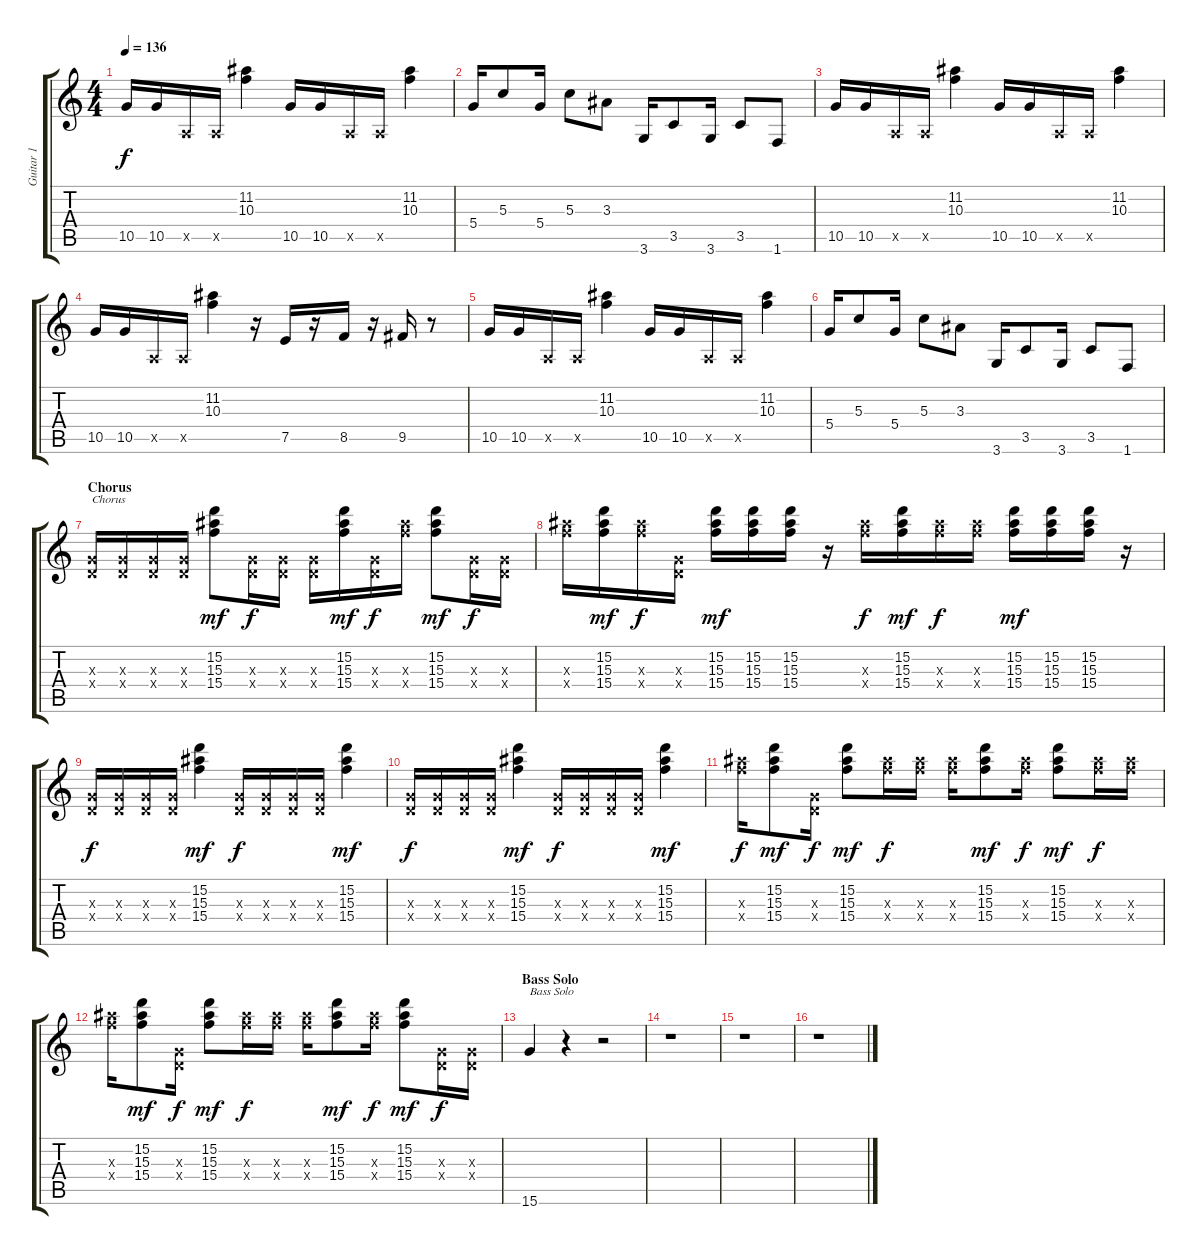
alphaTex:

\track ("Guitar 1" "Guitar 1") {instrument distortionguitar}
\staff {score tabs}
\tuning (E4 B3 G3 D3 A2 E2) {hide}
\ts (4 4)
\tempo 136
\clef g2
\ks c
10.5.16{dy f} 10.5.16 0.5{x}.16 0.5{x}.16 (11.2 10.3).4 10.5.16 10.5.16 0.5{x}.16 0.5{x}.16 (11.2 10.3).4 |
5.4.16 5.3.8 5.4.16 5.3.8 3.3.8 3.6.16 3.5.8 3.6.16 3.5.8 1.6.8 |
10.5.16 10.5.16 0.5{x}.16 0.5{x}.16 (11.2 10.3).4 10.5.16 10.5.16 0.5{x}.16 0.5{x}.16 (11.2 10.3).4 |
10.5.16 10.5.16 0.5{x}.16 0.5{x}.16 (11.2 10.3).4 r.16 7.5.16 r.16 8.5.16 r.16 9.5.16 r.8 |
10.5.16 10.5.16 0.5{x}.16 0.5{x}.16 (11.2 10.3).4 10.5.16 10.5.16 0.5{x}.16 0.5{x}.16 (11.2 10.3).4 |
5.4.16 5.3.8 5.4.16 5.3.8 3.3.8 3.6.16 3.5.8 3.6.16 3.5.8 1.6.8 |
\section ("" "Chorus ")
(0.3{x} 0.4{x}).16{txt "Chorus"} (0.3{x} 0.4{x}).16 (0.3{x} 0.4{x}).16 (0.3{x} 0.4{x}).16 (15.2 15.3 15.4).8{dy mf} (0.3{x} 0.4{x}).16{dy f} (0.3{x} 0.4{x}).16 (0.3{x} 0.4{x}).16 (15.2 15.3 15.4).16{dy mf} (0.3{x} 0.4{x}).16{dy f} (15.3{x} 15.4{x}).16 (15.2 15.3 15.4).8{dy mf} (0.3{x} 0.4{x}).16{dy f} (0.3{x} 0.4{x}).16 |
(15.3{x} 15.4{x}).16 (15.2 15.3 15.4).16{dy mf} (15.3{x} 15.4{x}).16{dy f} (0.3{x} 0.4{x}).16 (15.2 15.3 15.4).16{dy mf} (15.2 15.3 15.4).16 (15.2 15.3 15.4).16 r.16 (15.3{x} 15.4{x}).16{dy f} (15.2 15.3 15.4).16{dy mf} (15.3{x} 15.4{x}).16{dy f} (15.3{x} 15.4{x}).16 (15.2 15.3 15.4).16{dy mf} (15.2 15.3 15.4).16 (15.2 15.3 15.4).16 r.16 |
(0.3{x} 0.4{x}).16{dy f} (0.3{x} 0.4{x}).16 (0.3{x} 0.4{x}).16 (0.3{x} 0.4{x}).16 (15.2 15.3 15.4).4{dy mf} (0.3{x} 0.4{x}).16{dy f} (0.3{x} 0.4{x}).16 (0.3{x} 0.4{x}).16 (0.3{x} 0.4{x}).16 (15.2 15.3 15.4).4{dy mf} |
(0.3{x} 0.4{x}).16{dy f} (0.3{x} 0.4{x}).16 (0.3{x} 0.4{x}).16 (0.3{x} 0.4{x}).16 (15.2 15.3 15.4).4{dy mf} (0.3{x} 0.4{x}).16{dy f} (0.3{x} 0.4{x}).16 (0.3{x} 0.4{x}).16 (0.3{x} 0.4{x}).16 (15.2 15.3 15.4).4{dy mf} |
(15.3{x} 15.4{x}).16{dy f} (15.2 15.3 15.4).8{dy mf} (0.3{x} 0.4{x}).16{dy f} (15.2 15.3 15.4).8{dy mf} (15.3{x} 15.4{x}).16{dy f} (15.3{x} 15.4{x}).16 (15.3{x} 15.4{x}).16 (15.2 15.3 15.4).8{dy mf} (15.3{x} 15.4{x}).16{dy f} (15.2 15.3 15.4).8{dy mf} (15.3{x} 15.4{x}).16{dy f} (15.3{x} 15.4{x}).16 |
(15.3{x} 15.4{x}).16 (15.2 15.3 15.4).8{dy mf} (0.3{x} 0.4{x}).16{dy f} (15.2 15.3 15.4).8{dy mf} (15.3{x} 15.4{x}).16{dy f} (15.3{x} 15.4{x}).16 (15.3{x} 15.4{x}).16 (15.2 15.3 15.4).8{dy mf} (15.3{x} 15.4{x}).16{dy f} (15.2 15.3 15.4).8{dy mf} (0.3{x} 0.4{x}).16{dy f} (0.3{x} 0.4{x}).16 |
\section ("" "Bass Solo")
15.6.4{txt "Bass Solo"} r.4 r.2 |
r.1 |
r.1 |
r.1
